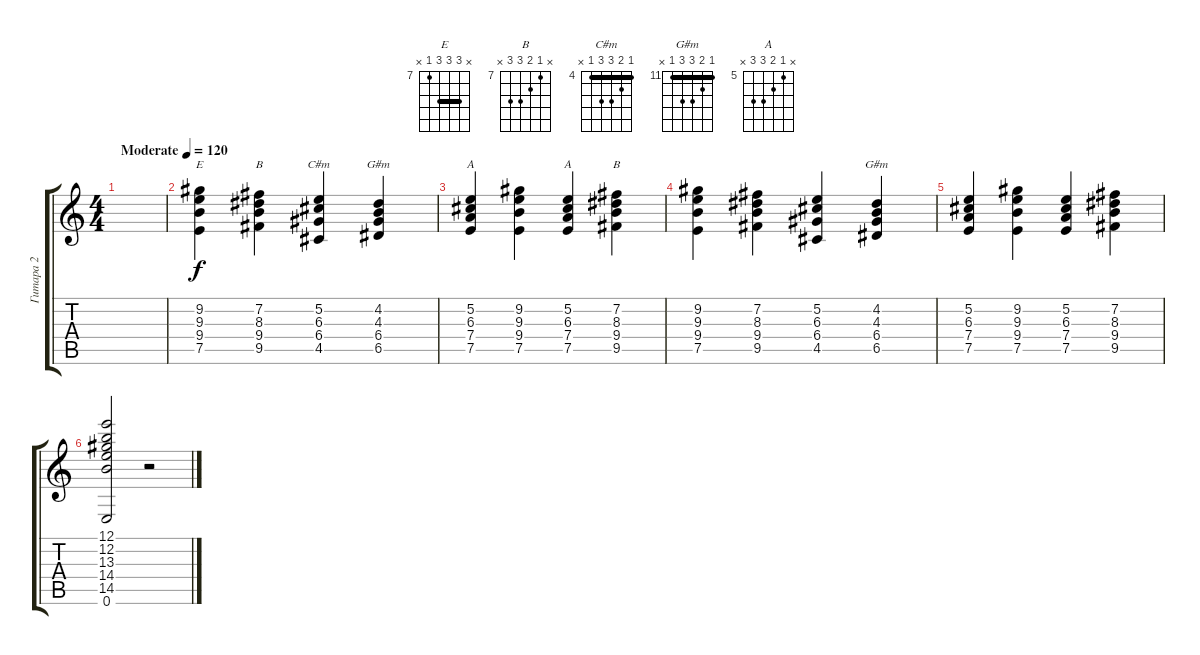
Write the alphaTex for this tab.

\track ("Гитара 2" "Гитара 2") {instrument overdrivenguitar}
\staff {score tabs}
\tuning (E4 B3 G3 D3 A2 E2) {hide}
\chord ("E" x 9 9 9 7 x) {firstfret 7 barre 9}
\chord ("B" 7 7 8 9 9 7) {firstfret 7 barre 7}
\chord ("C#m" 4 5 6 6 4 x) {firstfret 4 barre 4}
\chord ("G#m" 4 4 4 6 6 4) {firstfret 4 barre 4}
\chord ("A" 5 5 6 7 7 5) {firstfret 5 barre 5}
\chord ("A" x 5 6 7 7 x) {firstfret 5}
\chord ("B" x 7 8 9 9 x) {firstfret 7}
\chord ("G#m" 11 12 13 13 11 x) {firstfret 11 barre 11}
\ts (4 4)
\tempo (120 "Moderate")
\clef g2
\ks c
|
(9.2 9.3 9.4 7.5).4{ch "E"} (7.2 8.3 9.4 9.5).4{ch "B"} (5.2 6.3 6.4 4.5).4{ch "C#m"} (4.2 4.3 6.4 6.5).4{ch "G#m"} |
(5.2 6.3 7.4 7.5).4{ch "A"} (9.2 9.3 9.4 7.5).4 (5.2 6.3 7.4 7.5).4{ch "A"} (7.2 8.3 9.4 9.5).4{ch "B"} |
(9.2 9.3 9.4 7.5).4 (7.2 8.3 9.4 9.5).4 (5.2 6.3 6.4 4.5).4 (4.2 4.3 6.4 6.5).4{ch "G#m"} |
(5.2 6.3 7.4 7.5).4 (9.2 9.3 9.4 7.5).4 (5.2 6.3 7.4 7.5).4 (7.2 8.3 9.4 9.5).4 |
(12.1 12.2 13.3 14.4 14.5 0.6).2 r.2
